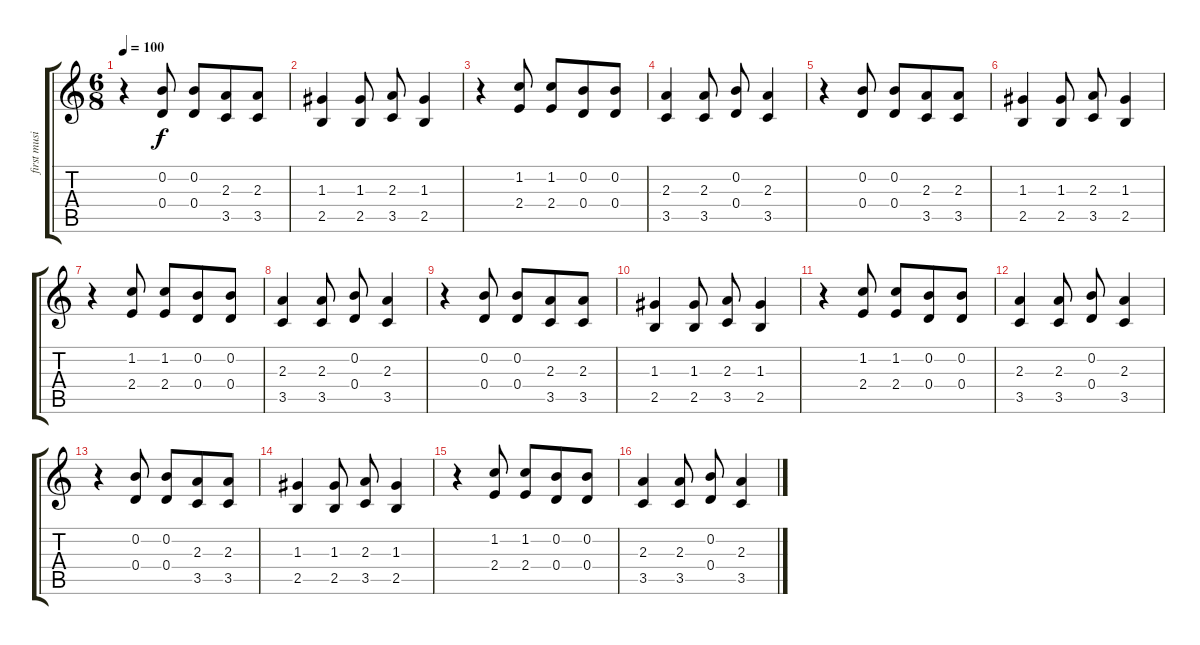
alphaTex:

\track ("first music + vocal (ebi)" "first musi") {instrument acousticguitarsteel}
\staff {score tabs}
\tuning (E4 B3 G3 D3 A2 E2) {hide}
\ts (6 8)
\tempo 100
\clef g2
\ks c
r.4{dy f} (0.2 0.4).8 (0.2 0.4).8 (2.3 3.5).8 (2.3 3.5).8 |
(1.3 2.5).4 (1.3 2.5).8 (2.3 3.5).8 (1.3 2.5).4 |
r.4 (1.2 2.4).8 (1.2 2.4).8 (0.2 0.4).8 (0.2 0.4).8 |
(2.3 3.5).4 (2.3 3.5).8 (0.2 0.4).8 (2.3 3.5).4 |
r.4 (0.2 0.4).8 (0.2 0.4).8 (2.3 3.5).8 (2.3 3.5).8 |
(1.3 2.5).4 (1.3 2.5).8 (2.3 3.5).8 (1.3 2.5).4 |
r.4 (1.2 2.4).8 (1.2 2.4).8 (0.2 0.4).8 (0.2 0.4).8 |
(2.3 3.5).4 (2.3 3.5).8 (0.2 0.4).8 (2.3 3.5).4 |
r.4 (0.2 0.4).8 (0.2 0.4).8 (2.3 3.5).8 (2.3 3.5).8 |
(1.3 2.5).4 (1.3 2.5).8 (2.3 3.5).8 (1.3 2.5).4 |
r.4 (1.2 2.4).8 (1.2 2.4).8 (0.2 0.4).8 (0.2 0.4).8 |
(2.3 3.5).4 (2.3 3.5).8 (0.2 0.4).8 (2.3 3.5).4 |
r.4 (0.2 0.4).8 (0.2 0.4).8 (2.3 3.5).8 (2.3 3.5).8 |
(1.3 2.5).4 (1.3 2.5).8 (2.3 3.5).8 (1.3 2.5).4 |
r.4 (1.2 2.4).8 (1.2 2.4).8 (0.2 0.4).8 (0.2 0.4).8 |
(2.3 3.5).4 (2.3 3.5).8 (0.2 0.4).8 (2.3 3.5).4
